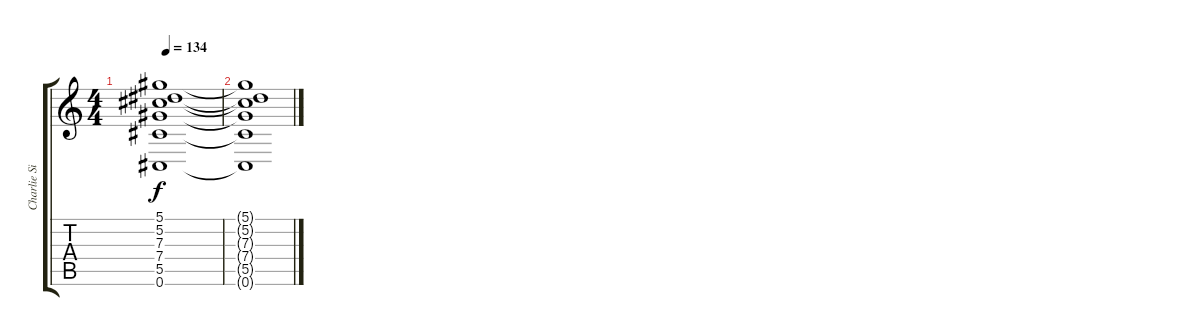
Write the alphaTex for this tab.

\track ("Charlie Simpson" "Charlie Si") {instrument distortionguitar}
\staff {score tabs}
\tuning (Eb4 Bb3 Gb3 Db3 Ab2 Db2) {hide}
\ts (4 4)
\tempo 134
\clef g2
\ks c
(5.1{t} 5.2{t} 7.3{t} 7.4{t} 5.5{t} 0.6{t}).1{dy f} |
(5.1{t} 5.2{t} 7.3{t} 7.4{t} 5.5{t} 0.6{t}).1
